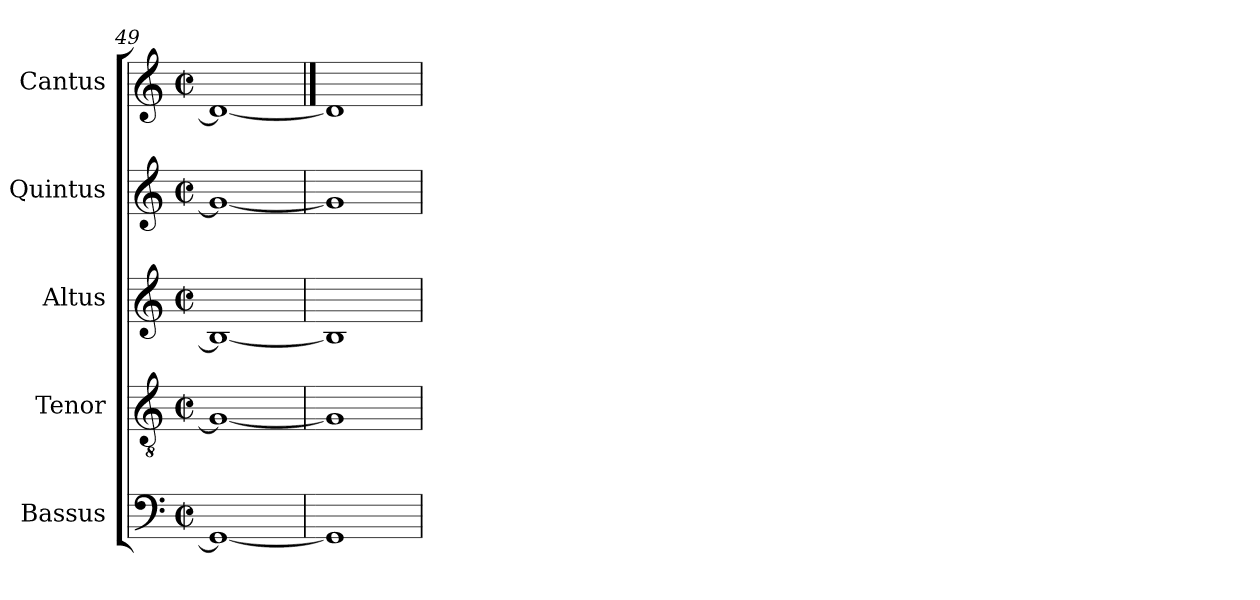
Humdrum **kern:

**kern	**kern	**kern	**kern	**kern
*part5	*part4	*part3	*part2	*part1
*staff5	*staff4	*staff3	*staff2	*staff1
*I"Bassus	*I"Tenor	*I"Altus	*I"Quintus	*I"Cantus
*clefF4	*clefGv2	*clefG2	*clefG2	*clefG2
*M2/2	*M2/2	*M2/2	*M2/2	*M2/2
*met(c|)	*met(c|)	*met(c|)	*met(c|)	*met(c|)
=49	=49	=49	=49	=49
1GG_	1G_	1B_	1g_	1d_
=50	=50	=50	=50	==50
1GG]	1G]	1B]	1g]	1d]
=	=	=	=	=
*-	*-	*-	*-	*-
